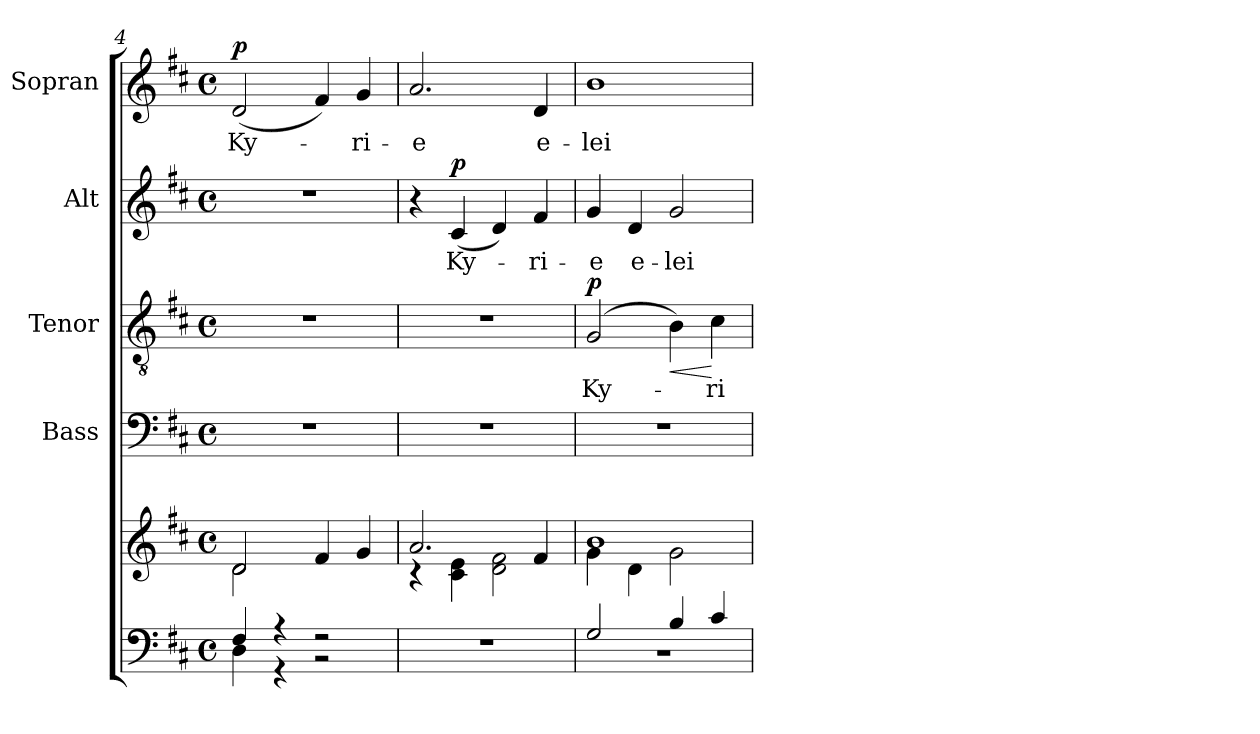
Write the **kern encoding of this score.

**kern	**kern	**kern	**kern	**text	**dynam	**kern	**text	**dynam	**kern	**text	**dynam
*part5	*part5	*part4	*part3	*part3	*part3	*part2	*part2	*part2	*part1	*part1	*part1
*staff6	*staff5	*staff4	*staff3	*staff3	*staff3	*staff2	*staff2	*staff2	*staff1	*staff1	*staff1
*	*	*I"Bass	*I"Tenor	*	*	*I"Alt	*	*	*I"Sopran	*	*
*	*	*I'B.	*I'T.	*	*	*I'A.	*	*	*I'S.	*	*
*clefF4	*clefG2	*clefF4	*clefGv2	*	*	*clefG2	*	*	*clefG2	*	*
*k[f#c#]	*k[f#c#]	*k[f#c#]	*k[f#c#]	*	*	*k[f#c#]	*	*	*k[f#c#]	*	*
*D:	*D:	*D:	*D:	*	*	*D:	*	*	*D:	*	*
*M4/4	*M4/4	*M4/4	*M4/4	*	*	*M4/4	*	*	*M4/4	*	*
*met(c)	*met(c)	*met(c)	*met(c)	*	*	*met(c)	*	*	*met(c)	*	*
=4	=4	=4	=4	=4	=4	=4	=4	=4	=4	=4	=4
*^	*^	*	*	*	*	*	*	*	*	*	*
!	!	!	!	!	!	!	!	!	!	!	!	!LO:LY:b	!LO:DY:a
4F#/	4D\	2d/	2d\	1r	1r	.	.	1r	.	.	(<2d/	Ky-	p
4r	4r	.	.	.	.	.	.	.	.	.	.	.	.
2r	2r	4f#/	2ryy	.	.	.	.	.	.	.	4f#/)	.	.
!	!	!	!	!	!	!	!	!	!	!	!	!LO:LY:b	!
.	.	4g/	.	.	.	.	.	.	.	.	4g/	-ri-	.
*v	*v	*	*	*	*	*	*	*	*	*	*	*	*
=5	=5	=5	=5	=5	=5	=5	=5	=5	=5	=5	=5	=5
!	!	!	!	!	!	!	!	!	!	!	!LO:LY:b	!
1r	2.a/	4rc	1r	1r	.	.	4r	.	.	2.a/	-e	.
!	!	!	!	!	!	!	!	!LO:LY:b	!LO:DY:a	!	!	!
.	.	4c#\ 4e\	.	.	.	.	(<4c#/	Ky-	p	.	.	.
.	.	2d\ 2f#\	.	.	.	.	4d/)	.	.	.	.	.
!	!	!	!	!	!	!	!	!LO:LY:b	!	!	!LO:LY:b	!
.	4f#/	.	.	.	.	.	4f#/	-ri-	.	4d/	e-	.
=6	=6	=6	=6	=6	=6	=6	=6	=6	=6	=6	=6	=6
*^	*	*	*	*	*	*	*	*	*	*	*	*
!	!	!	!	!	!	!LO:LY:b	!LO:DY:a	!	!LO:LY:b	!	!	!LO:LY:b	!
2G/	1r	1b	4g\	1r	(2G/	Ky-	p	4g/	-e	.	1b	-lei-	.
!	!	!	!	!	!	!	!	!	!LO:LY:b	!	!	!	!
.	.	.	4d\	.	.	.	.	4d/	e-	.	.	.	.
!	!	!	!	!	!	!	!LO:HP:b	!	!LO:LY:b	!	!	!	!
4B/	.	.	2g\	.	4B\)	.	<	2g/	-lei-	.	.	.	.
!	!	!	!	!	!	!LO:LY:b	!	!	!	!	!	!	!
4c#/	.	.	.	.	4c#\	-ri-	[	.	.	.	.	.	.
*v	*v	*	*	*	*	*	*	*	*	*	*	*	*
*	*v	*v	*	*	*	*	*	*	*	*	*	*
=	=	=	=	=	=	=	=	=	=	=	=
*-	*-	*-	*-	*-	*-	*-	*-	*-	*-	*-	*-
